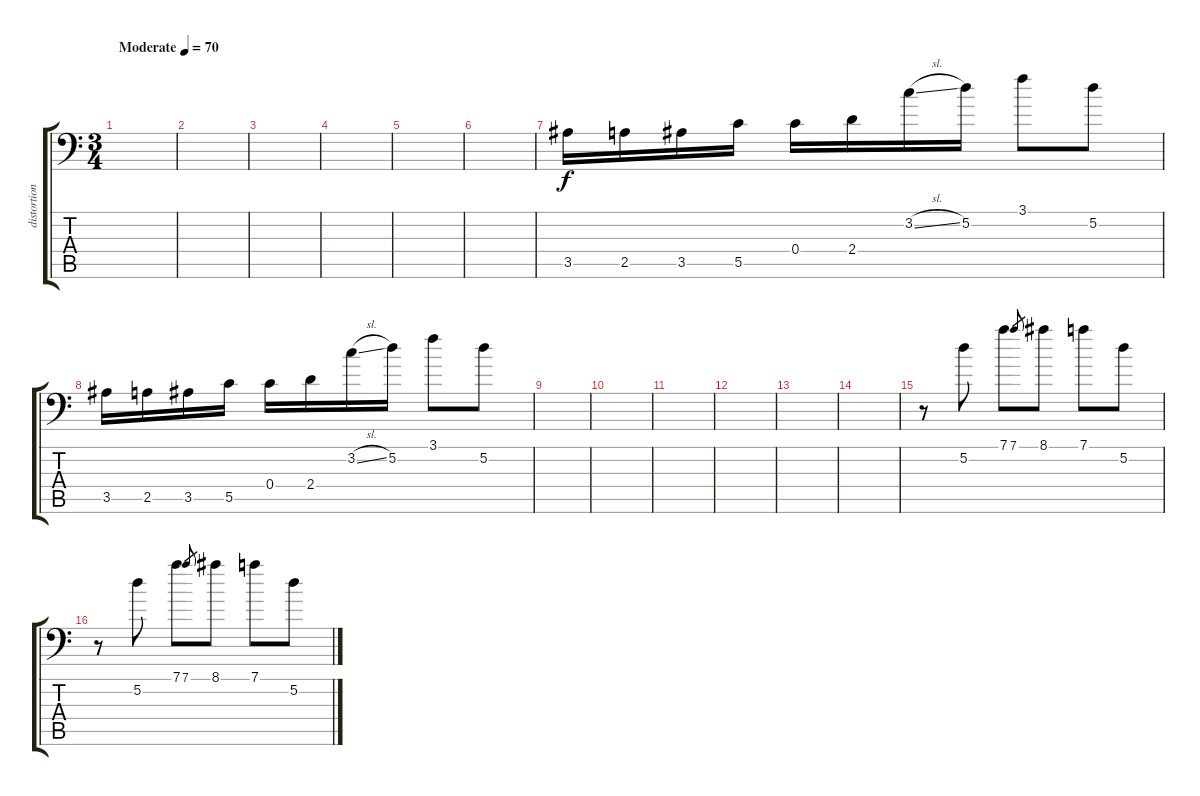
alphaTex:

\track ("distortion 1" "distortion") {instrument distortionguitar}
\staff {score tabs}
\tuning (D4 A3 F3 C3 G2 Bb1) {hide}
\ts (3 4)
\tempo (70 "Moderate")
\clef f4
\ks c
|
|
|
|
|
|
3.5.16{volume 8} 2.5.16 3.5.16 5.5.16 0.4.16 2.4.16 3.2{sl}.16 5.2.16 3.1.8 5.2.8 |
3.5.16 2.5.16 3.5.16 5.5.16 0.4.16 2.4.16 3.2{sl}.16 5.2.16 3.1.8 5.2.8 |
|
|
|
|
|
|
r.8 5.2.8 7.1.8 7.1.8{gr} 8.1.8 7.1.8 5.2.8 |
r.8 5.2.8 7.1.8 7.1.8{gr} 8.1.8 7.1.8 5.2.8
